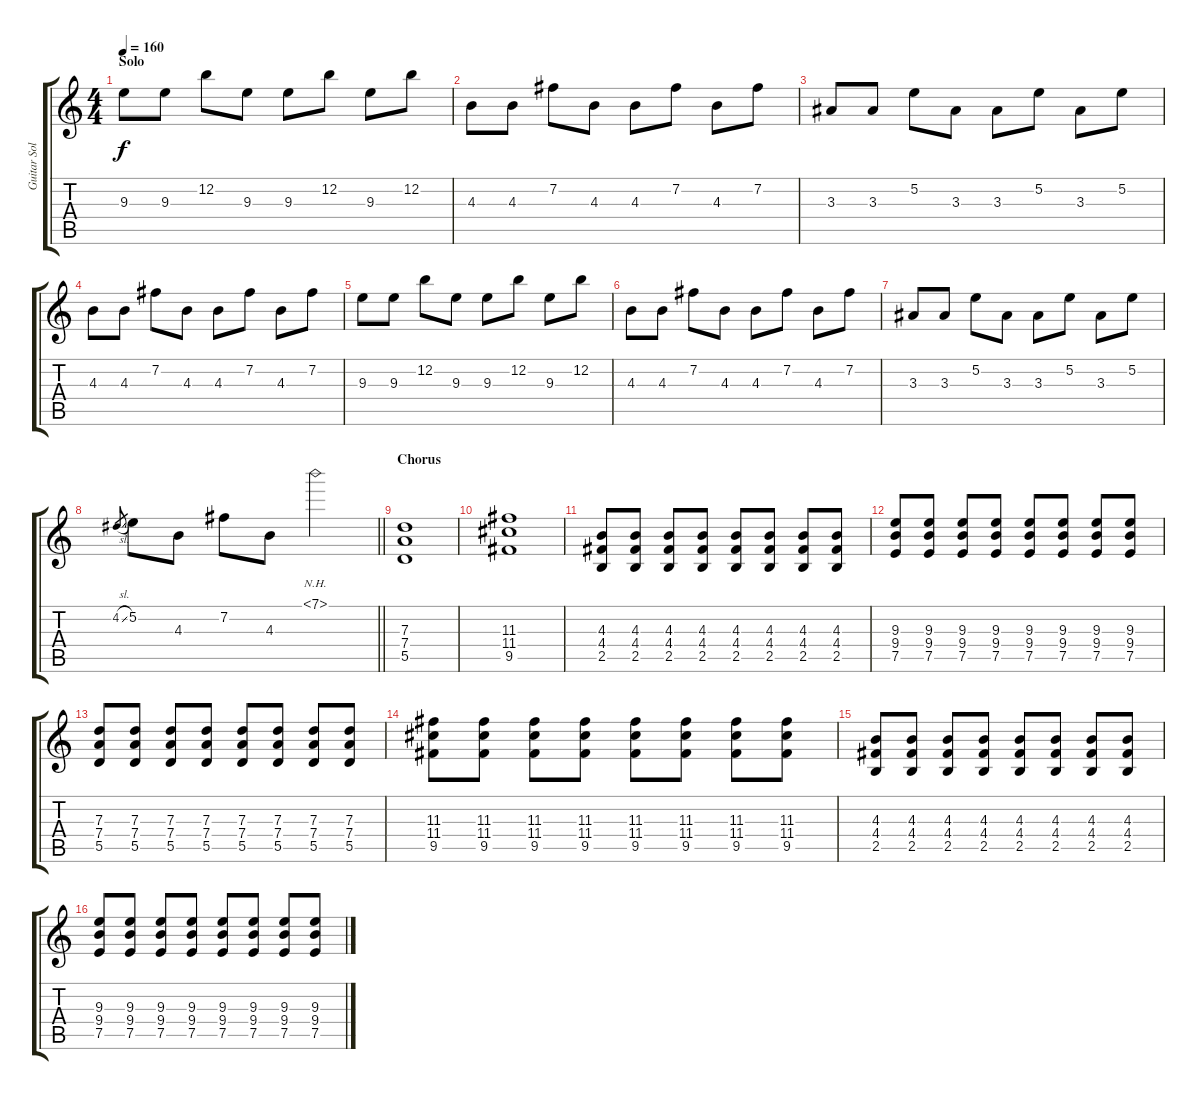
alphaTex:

\track ("Guitar Solo" "Guitar Sol") {instrument overdrivenguitar}
\staff {score tabs}
\tuning (E4 B3 G3 D3 A2 E2) {hide}
\ts (4 4)
\section ("" "Solo")
\tempo 160
\clef g2
\ks c
9.3.8{dy f} 9.3.8 12.2.8 9.3.8 9.3.8 12.2.8 9.3.8 12.2.8 |
4.3.8 4.3.8 7.2.8 4.3.8 4.3.8 7.2.8 4.3.8 7.2.8 |
3.3.8 3.3.8 5.2.8 3.3.8 3.3.8 5.2.8 3.3.8 5.2.8 |
4.3.8 4.3.8 7.2.8 4.3.8 4.3.8 7.2.8 4.3.8 7.2.8 |
9.3.8 9.3.8 12.2.8 9.3.8 9.3.8 12.2.8 9.3.8 12.2.8 |
4.3.8 4.3.8 7.2.8 4.3.8 4.3.8 7.2.8 4.3.8 7.2.8 |
3.3.8 3.3.8 5.2.8 3.3.8 3.3.8 5.2.8 3.3.8 5.2.8 |
\barLineRight lightlight
4.2{sl}.8{gr} 5.2.8 4.3.8 7.2.8 4.3.8 7.1{nh}.2 |
\section ("" "Chorus")
(7.3 7.4 5.5).1 |
(11.3 11.4 9.5).1 |
(4.3 4.4 2.5).8 (4.3 4.4 2.5).8 (4.3 4.4 2.5).8 (4.3 4.4 2.5).8 (4.3 4.4 2.5).8 (4.3 4.4 2.5).8 (4.3 4.4 2.5).8 (4.3 4.4 2.5).8 |
(9.3 9.4 7.5).8 (9.3 9.4 7.5).8 (9.3 9.4 7.5).8 (9.3 9.4 7.5).8 (9.3 9.4 7.5).8 (9.3 9.4 7.5).8 (9.3 9.4 7.5).8 (9.3 9.4 7.5).8 |
(7.3 7.4 5.5).8 (7.3 7.4 5.5).8 (7.3 7.4 5.5).8 (7.3 7.4 5.5).8 (7.3 7.4 5.5).8 (7.3 7.4 5.5).8 (7.3 7.4 5.5).8 (7.3 7.4 5.5).8 |
(11.3 11.4 9.5).8 (11.3 11.4 9.5).8 (11.3 11.4 9.5).8 (11.3 11.4 9.5).8 (11.3 11.4 9.5).8 (11.3 11.4 9.5).8 (11.3 11.4 9.5).8 (11.3 11.4 9.5).8 |
(4.3 4.4 2.5).8 (4.3 4.4 2.5).8 (4.3 4.4 2.5).8 (4.3 4.4 2.5).8 (4.3 4.4 2.5).8 (4.3 4.4 2.5).8 (4.3 4.4 2.5).8 (4.3 4.4 2.5).8 |
(9.3 9.4 7.5).8 (9.3 9.4 7.5).8 (9.3 9.4 7.5).8 (9.3 9.4 7.5).8 (9.3 9.4 7.5).8 (9.3 9.4 7.5).8 (9.3 9.4 7.5).8 (9.3 9.4 7.5).8
